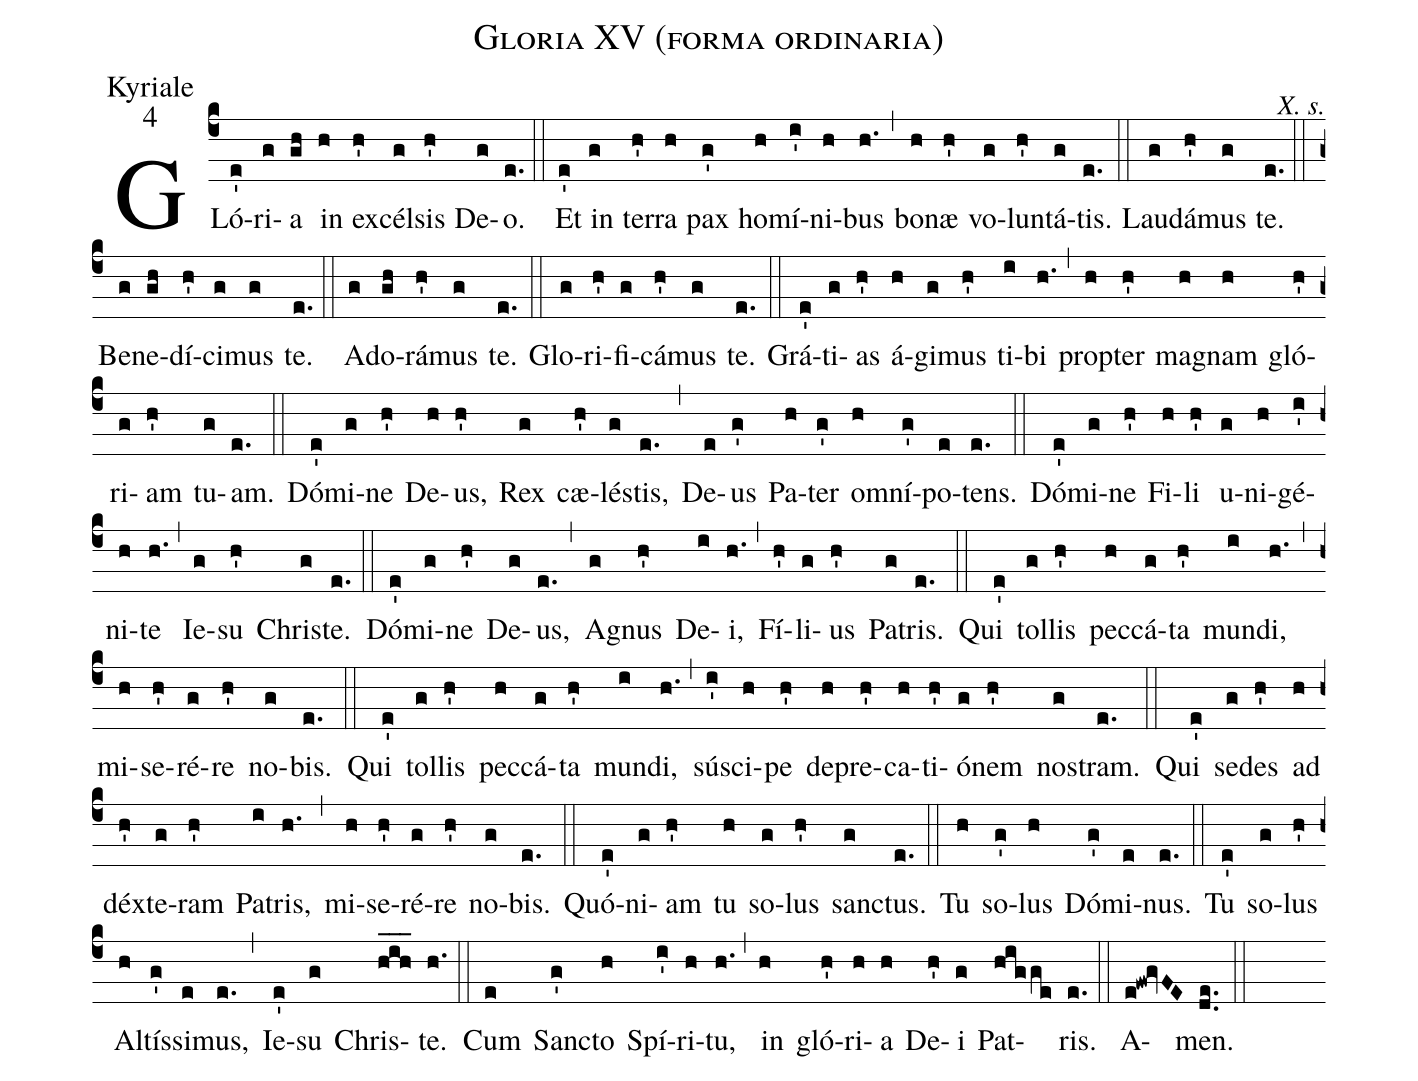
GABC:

name:Gloria XV (forma ordinaria);
office-part:Kyriale;
mode:4;
commentary:X. s.;
%%
(c4) GLó(e')ri(g)a(gh) in(h) ex(h')cél(g)sis(h') De(g)o.(e.) (::)
Et(e') in(g) ter(h')ra(h) pax(g') ho(h)mí(i')ni(h)bus(h.) (,)
  bo(h)næ(h') vo(g)lun(h')tá(g)tis.(e.) (::)
Lau(g)dá(h')mus(g) te.(e.) (::)
Be(g)ne(gh)dí(h')ci(g)mus(g) te.(e.) (::)
A(g)do(gh)rá(h')mus(g) te.(e.) (::)
Glo(g)ri(h')fi(g)cá(h')mus(g) te.(e.) (::)
Grá(e')ti(g)as(h') á(h)gi(g)mus(h') ti(i)bi(h.) (,)
  prop(h)ter(h') ma(h)gnam(h) gló(h')ri(g)am(h') tu(g)am.(e.) (::)
Dó(e')mi(g)ne(h') De(h)us,(h') Rex(g) cæ(h')lés(g)tis,(e.) (,)
  De(e)us(g') Pa(h)ter(g') om(h)ní(g')po(e)tens.(e.) (::)
Dó(e')mi(g)ne(h') Fi(h)li(h') u(g)ni(h)gé(i')ni(h)te(h.) (,) Ie(g)su(h') Chris(g)te.(e.) (::) Dó(e')mi(g)ne(h') De(g)us,(e.) (,) A(g)gnus(h') De(i)i,(h.) (,)
  Fí(h')li(g)us(h') Pa(g)tris.(e.) (::)
Qui(e') tol(g)lis(h') pec(h)cá(g)ta(h') mun(i)di,(h.) (,)
  mi(h)se(h')ré(g)re(h') no(g)bis.(e.) (::)
Qui(e') tol(g)lis(h') pec(h)cá(g)ta(h') mun(i)di,(h.) (,)
  sú(i')sci(h)pe(h') de(h)pre(h')ca(h)ti(h')ó(g)nem(h') nos(g)tram.(e.) (::)
Qui(e') se(g)des(h') ad(h) déx(h')te(g)ram(h') Pa(i)tris,(h.) (,)
  mi(h)se(h')ré(g)re(h') no(g)bis.(e.) (::)
Quó(e')ni(g)am(h') tu(h) so(g)lus(h') san(g)ctus.(e.) (::)
Tu(h) so(g')lus(h) Dó(g')mi(e)nus.(e.) (::)
Tu(e') so(g)lus(h') Al(h)tís(g')si(e)mus,(e.) (,) Ie(e')su(g) Chris(hih___)te.(h.) (::)
Cum(e) San(g')cto(h) Spí(i')ri(h)tu,(h.) (,)
  in(h) gló(h')ri(h)a(h) De(h')i(g) Pat(higge)ris.(e.) (::)
A(e!fw!gvFE)men.(de..) (::)
